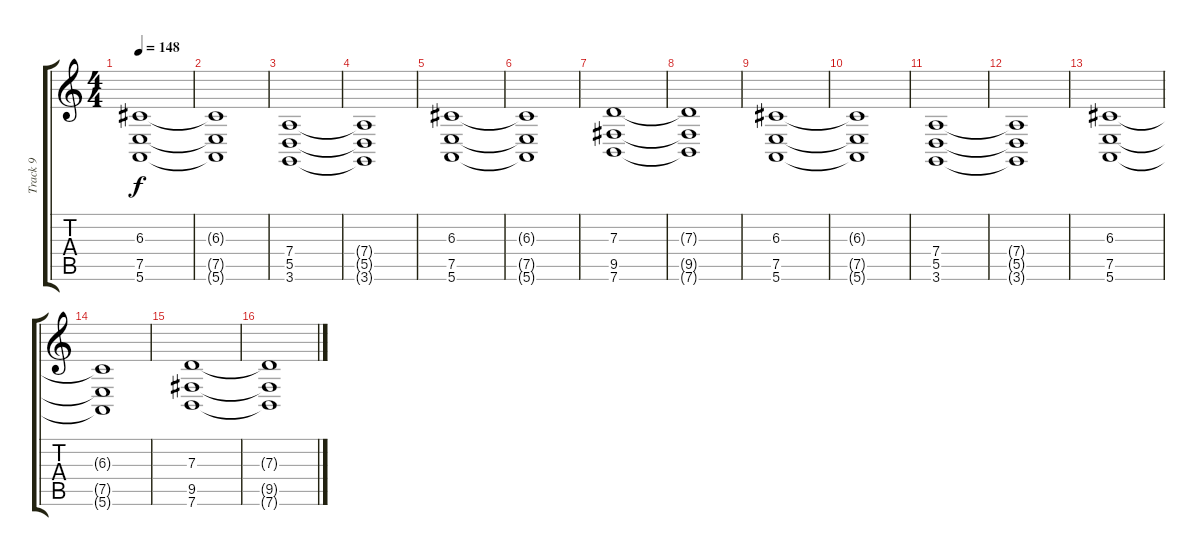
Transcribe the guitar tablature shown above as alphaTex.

\track ("Track 9" "Track 9") {instrument pad8sweep}
\staff {score tabs}
\tuning (E4 B3 G3 D3 A2 E2) {hide}
\ts (4 4)
\tempo 148
\clef g2
\ks c
(6.3 7.5 5.6).1{dy f} |
(6.3{t} 7.5{t} 5.6{t}).1 |
(7.4 5.5 3.6).1 |
(7.4{t} 5.5{t} 3.6{t}).1 |
(6.3 7.5 5.6).1 |
(6.3{t} 7.5{t} 5.6{t}).1 |
(7.3 9.5 7.6).1 |
(7.3{t} 9.5{t} 7.6{t}).1 |
(6.3 7.5 5.6).1 |
(6.3{t} 7.5{t} 5.6{t}).1 |
(7.4 5.5 3.6).1 |
(7.4{t} 5.5{t} 3.6{t}).1 |
(6.3 7.5 5.6).1 |
(6.3{t} 7.5{t} 5.6{t}).1 |
(7.3 9.5 7.6).1 |
(7.3{t} 9.5{t} 7.6{t}).1
